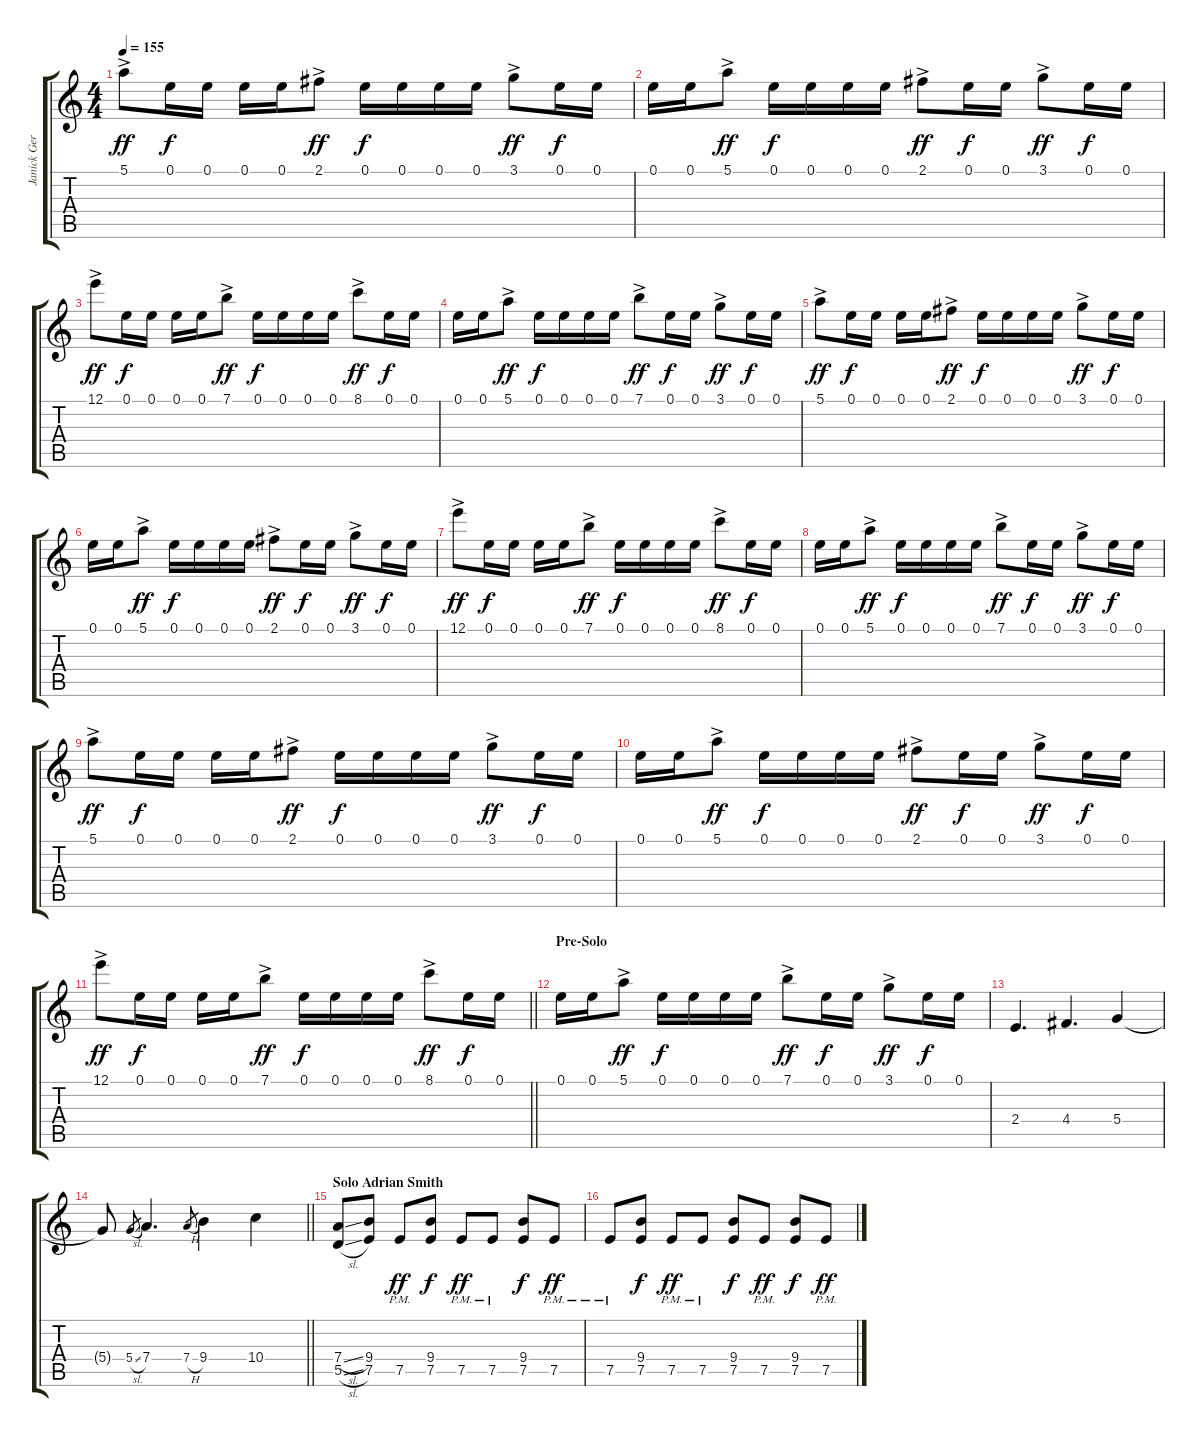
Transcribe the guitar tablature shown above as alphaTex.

\track ("Janick Gers" "Janick Ger") {instrument overdrivenguitar}
\staff {score tabs}
\tuning (E4 B3 G3 D3 A2 E2) {hide}
\ts (4 4)
\tempo 155
\clef g2
\ks c
5.1{ac}.8{dy ff} 0.1.16{dy f} 0.1.16 0.1.16 0.1.16 2.1{ac}.8{dy ff} 0.1.16{dy f} 0.1.16 0.1.16 0.1.16 3.1{ac}.8{dy ff} 0.1.16{dy f} 0.1.16 |
0.1.16 0.1.16 5.1{ac}.8{dy ff} 0.1.16{dy f} 0.1.16 0.1.16 0.1.16 2.1{ac}.8{dy ff} 0.1.16{dy f} 0.1.16 3.1{ac}.8{dy ff} 0.1.16{dy f} 0.1.16 |
12.1{ac}.8{dy ff} 0.1.16{dy f} 0.1.16 0.1.16 0.1.16 7.1{ac}.8{dy ff} 0.1.16{dy f} 0.1.16 0.1.16 0.1.16 8.1{ac}.8{dy ff} 0.1.16{dy f} 0.1.16 |
0.1.16 0.1.16 5.1{ac}.8{dy ff} 0.1.16{dy f} 0.1.16 0.1.16 0.1.16 7.1{ac}.8{dy ff} 0.1.16{dy f} 0.1.16 3.1{ac}.8{dy ff} 0.1.16{dy f} 0.1.16 |
5.1{ac}.8{dy ff} 0.1.16{dy f} 0.1.16 0.1.16 0.1.16 2.1{ac}.8{dy ff} 0.1.16{dy f} 0.1.16 0.1.16 0.1.16 3.1{ac}.8{dy ff} 0.1.16{dy f} 0.1.16 |
0.1.16 0.1.16 5.1{ac}.8{dy ff} 0.1.16{dy f} 0.1.16 0.1.16 0.1.16 2.1{ac}.8{dy ff} 0.1.16{dy f} 0.1.16 3.1{ac}.8{dy ff} 0.1.16{dy f} 0.1.16 |
12.1{ac}.8{dy ff} 0.1.16{dy f} 0.1.16 0.1.16 0.1.16 7.1{ac}.8{dy ff} 0.1.16{dy f} 0.1.16 0.1.16 0.1.16 8.1{ac}.8{dy ff} 0.1.16{dy f} 0.1.16 |
0.1.16 0.1.16 5.1{ac}.8{dy ff} 0.1.16{dy f} 0.1.16 0.1.16 0.1.16 7.1{ac}.8{dy ff} 0.1.16{dy f} 0.1.16 3.1{ac}.8{dy ff} 0.1.16{dy f} 0.1.16 |
5.1{ac}.8{dy ff} 0.1.16{dy f} 0.1.16 0.1.16 0.1.16 2.1{ac}.8{dy ff} 0.1.16{dy f} 0.1.16 0.1.16 0.1.16 3.1{ac}.8{dy ff} 0.1.16{dy f} 0.1.16 |
0.1.16 0.1.16 5.1{ac}.8{dy ff} 0.1.16{dy f} 0.1.16 0.1.16 0.1.16 2.1{ac}.8{dy ff} 0.1.16{dy f} 0.1.16 3.1{ac}.8{dy ff} 0.1.16{dy f} 0.1.16 |
\barLineRight lightlight
12.1{ac}.8{dy ff} 0.1.16{dy f} 0.1.16 0.1.16 0.1.16 7.1{ac}.8{dy ff} 0.1.16{dy f} 0.1.16 0.1.16 0.1.16 8.1{ac}.8{dy ff} 0.1.16{dy f} 0.1.16 |
\section ("" "Pre-Solo")
0.1.16 0.1.16 5.1{ac}.8{dy ff} 0.1.16{dy f} 0.1.16 0.1.16 0.1.16 7.1{ac}.8{dy ff} 0.1.16{dy f} 0.1.16 3.1{ac}.8{dy ff} 0.1.16{dy f} 0.1.16 |
2.4.4{d} 4.4.4{d} 5.4.4 |
\barLineRight lightlight
5.4{t}.8 5.4{sl}.8{gr} 7.4.4{d} 7.4{h}.8{gr} 9.4.4 10.4.4 |
\section ("" "Solo Adrian Smith")
(7.4{sl} 5.5{sl}).8 (9.4 7.5).8 7.5{pm}.8{dy ff} (9.4 7.5).8{dy f} 7.5{pm}.8{dy ff} 7.5{pm}.8 (9.4 7.5).8{dy f} 7.5{pm}.8{dy ff} |
7.5{pm}.8 (9.4 7.5).8{dy f} 7.5{pm}.8{dy ff} 7.5{pm}.8 (9.4 7.5).8{dy f} 7.5{pm}.8{dy ff} (9.4 7.5).8{dy f} 7.5{pm}.8{dy ff}
